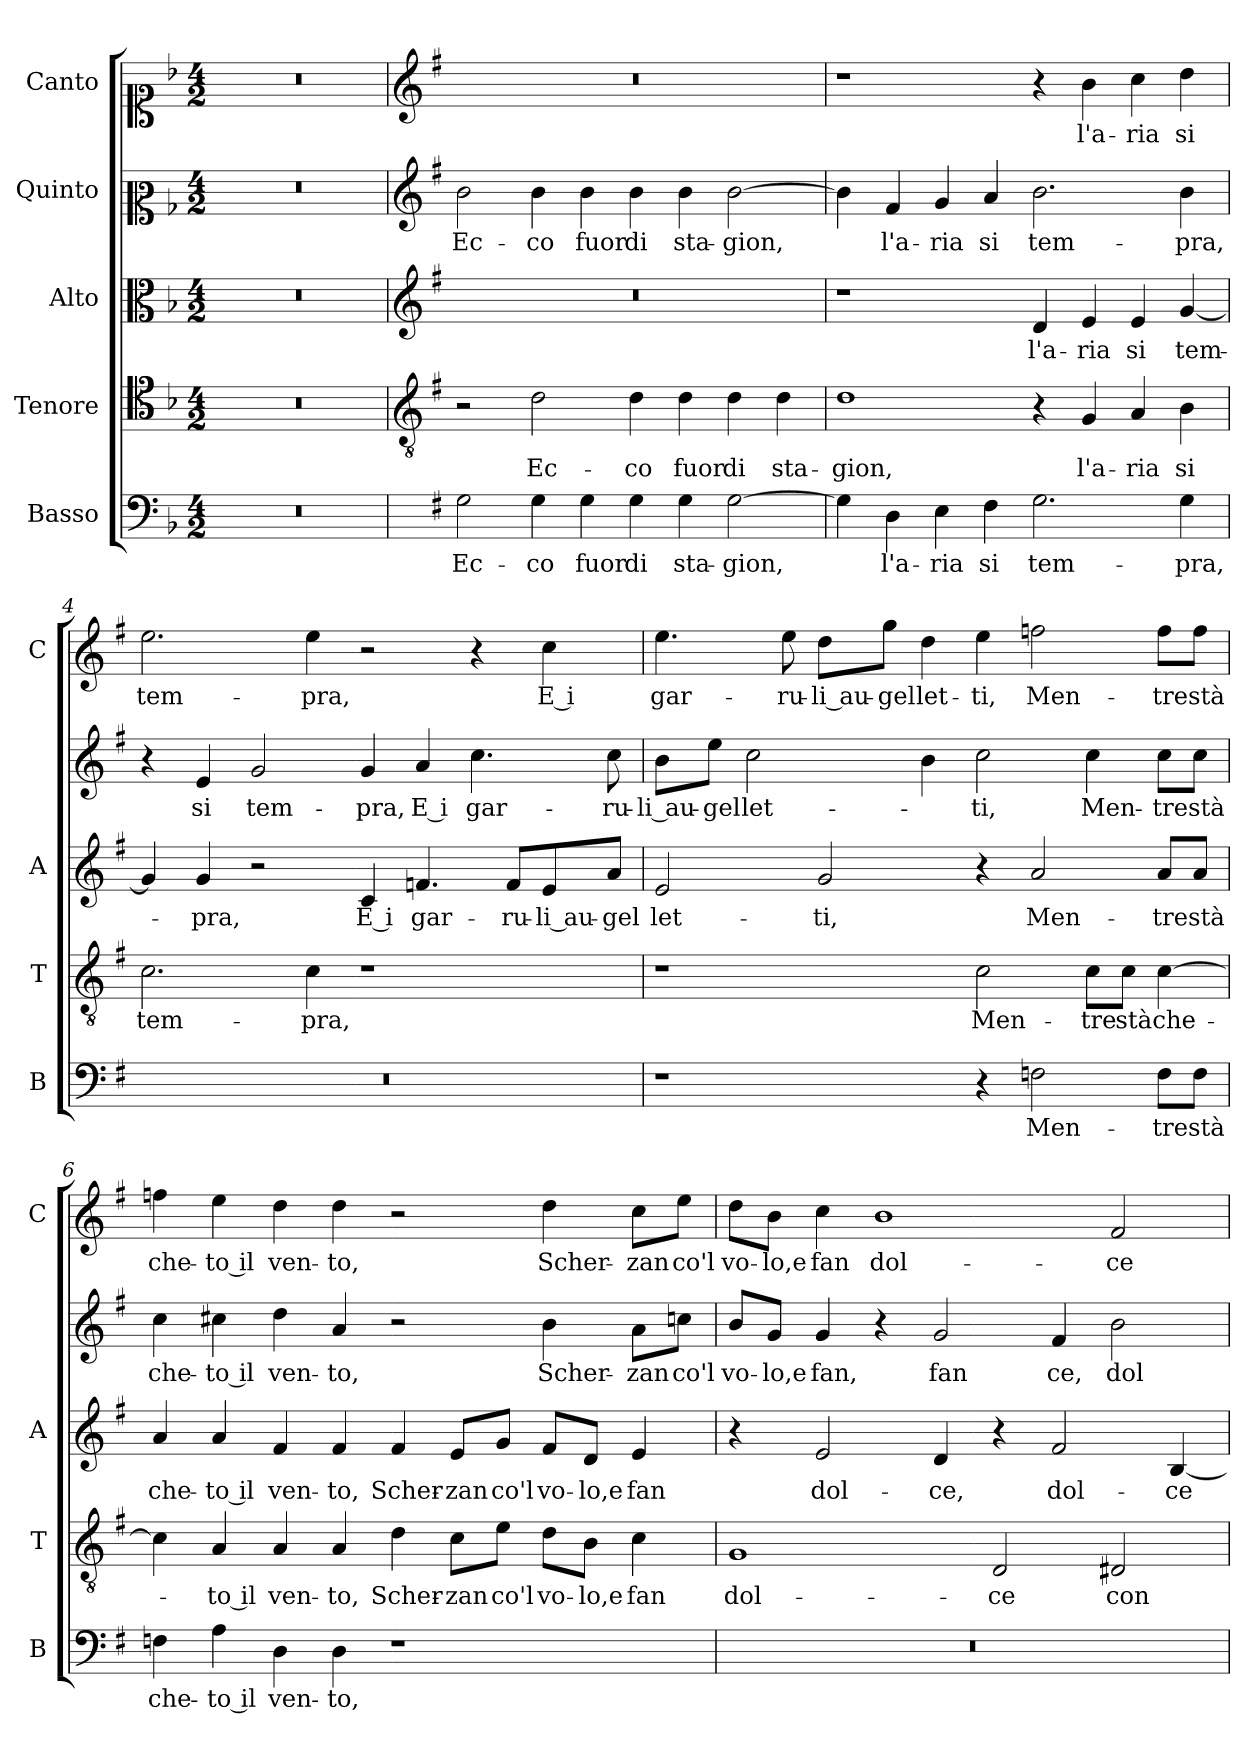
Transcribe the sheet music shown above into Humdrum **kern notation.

**kern	**text	**kern	**text	**kern	**text	**kern	**text	**kern	**text
*part5	*part5	*part4	*part4	*part3	*part3	*part2	*part2	*part1	*part1
*staff5	*staff5	*staff4	*staff4	*staff3	*staff3	*staff2	*staff2	*staff1	*staff1
*I"Basso	*	*I"Tenore	*	*I"Alto	*	*I"Quinto	*	*I"Canto	*
*I'B	*	*I'T	*	*I'A	*	*	*	*I'C	*
*clefF4	*	*clefC4	*	*clefC3	*	*clefC2	*	*clefC1	*
*k[b-]	*	*k[b-]	*	*k[b-]	*	*k[b-]	*	*k[b-]	*
*F:	*	*F:	*	*F:	*	*F:	*	*F:	*
*M4/2	*	*M4/2	*	*M4/2	*	*M4/2	*	*M4/2	*
=1	=1	=1	=1	=1	=1	=1	=1	=1	=1
0r	.	0r	.	0r	.	0r	.	0r	.
=2	=2	=2	=2	=2	=2	=2	=2	=2	=2
*	*	*clefGv2	*	*clefG2	*	*clefG2	*	*clefG2	*
*k[f#]	*	*k[f#]	*	*k[f#]	*	*k[f#]	*	*k[f#]	*
*G:	*	*G:	*	*G:	*	*G:	*	*G:	*
!	!LO:LY:b	!	!	!	!	!	!LO:LY:b	!	!
2G\	Ec-	2r	.	0r	.	2b\	Ec-	0r	.
!	!LO:LY:b	!	!LO:LY:b	!	!	!	!LO:LY:b	!	!
4G\	-co	2d\	Ec-	.	.	4b\	-co	.	.
!	!LO:LY:b	!	!	!	!	!	!LO:LY:b	!	!
4G\	fuor	.	.	.	.	4b\	fuor	.	.
!	!LO:LY:b	!	!LO:LY:b	!	!	!	!LO:LY:b	!	!
4G\	di	4d\	-co	.	.	4b\	di	.	.
!	!LO:LY:b	!	!LO:LY:b	!	!	!	!LO:LY:b	!	!
4G\	sta-	4d\	fuor	.	.	4b\	sta-	.	.
!	!LO:LY:b	!	!LO:LY:b	!	!	!	!LO:LY:b	!	!
[2G\	-gion,	4d\	di	.	.	[2b\	-gion,	.	.
!	!	!	!LO:LY:b	!	!	!	!	!	!
.	.	4d\	sta-	.	.	.	.	.	.
=3	=3	=3	=3	=3	=3	=3	=3	=3	=3
!	!	!	!LO:LY:b	!	!	!	!	!	!
4G\]	.	1d	-gion,	1r	.	4b\]	.	1r	.
!	!LO:LY:b	!	!	!	!	!	!LO:LY:b	!	!
4D\	l'a-	.	.	.	.	4f#/	l'a-	.	.
!	!LO:LY:b	!	!	!	!	!	!LO:LY:b	!	!
4E\	-ria	.	.	.	.	4g/	-ria	.	.
!	!LO:LY:b	!	!	!	!	!	!LO:LY:b	!	!
4F#\	si	.	.	.	.	4a/	si	.	.
!	!LO:LY:b	!	!	!	!LO:LY:b	!	!LO:LY:b	!	!
2.G\	tem-	4r	.	4d/	l'a-	2.b\	tem-	4r	.
!	!	!	!LO:LY:b	!	!LO:LY:b	!	!	!	!LO:LY:b
.	.	4G/	l'a-	4e/	-ria	.	.	4b\	l'a-
!	!	!	!LO:LY:b	!	!LO:LY:b	!	!	!	!LO:LY:b
.	.	4A/	-ria	4e/	si	.	.	4cc\	-ria
!	!LO:LY:b	!	!LO:LY:b	!	!LO:LY:b	!	!LO:LY:b	!	!LO:LY:b
4G\	-pra,	4B\	si	[4g/	tem-	4b\	-pra,	4dd\	si
=4	=4	=4	=4	=4	=4	=4	=4	=4	=4
!	!	!	!LO:LY:b	!	!	!	!	!	!LO:LY:b
0r	.	2.c\	tem-	4g/]	.	4r	.	2.ee\	tem-
!	!	!	!	!	!LO:LY:b	!	!LO:LY:b	!	!
.	.	.	.	4g/	-pra,	4e/	si	.	.
!	!	!	!	!	!	!	!LO:LY:b	!	!
.	.	.	.	2r	.	2g/	tem-	.	.
!	!	!	!LO:LY:b	!	!	!	!	!	!LO:LY:b
.	.	4c\	-pra,	.	.	.	.	4ee\	-pra,
!	!	!	!	!	!LO:LY:b	!	!LO:LY:b	!	!
.	.	1r	.	4c/	E i	4g/	-pra,	2r	.
!	!	!	!	!	!LO:LY:b	!	!LO:LY:b	!	!
.	.	.	.	4.fn/	gar-	4a/	E i	.	.
!	!	!	!	!	!	!	!LO:LY:b	!	!
.	.	.	.	.	.	4.cc\	gar-	4r	.
!	!	!	!	!	!LO:LY:b	!	!	!	!
.	.	.	.	8f/L	-ru-	.	.	.	.
!	!	!	!	!	!LO:LY:b	!	!	!	!LO:LY:b
.	.	.	.	8e/	-li au-	.	.	4cc\	E i
!	!	!	!	!	!LO:LY:b	!	!LO:LY:b	!	!
.	.	.	.	8a/J	-gel	8cc\	-ru-	.	.
!!LO:LB:g=z
=5	=5	=5	=5	=5	=5	=5	=5	=5	=5
!	!	!	!	!	!LO:LY:b	!	!LO:LY:b	!	!LO:LY:b
1r	.	1r	.	2e/	let-	8b\L	-li au-	4.ee\	gar-
!	!	!	!	!	!	!	!LO:LY:b	!	!
.	.	.	.	.	.	8ee\J	-gel	.	.
!	!	!	!	!	!	!	!LO:LY:b	!	!
.	.	.	.	.	.	2cc\	let-	.	.
!	!	!	!	!	!	!	!	!	!LO:LY:b
.	.	.	.	.	.	.	.	8ee\	-ru-
!	!	!	!	!	!LO:LY:b	!	!	!	!LO:LY:b
.	.	.	.	2g/	-ti,	.	.	8dd\L	-li au-
!	!	!	!	!	!	!	!	!	!LO:LY:b
.	.	.	.	.	.	.	.	8gg\J	-gel
!	!	!	!	!	!	!	!	!	!LO:LY:b
.	.	.	.	.	.	4b\	.	4dd\	let-
!	!	!	!LO:LY:b	!	!	!	!LO:LY:b	!	!LO:LY:b
4r	.	2c\	Men-	4r	.	2cc\	-ti,	4ee\	-ti,
!	!LO:LY:b	!	!	!	!LO:LY:b	!	!	!	!LO:LY:b
2Fn\	Men-	.	.	2a/	Men-	.	.	2ffn\	Men-
!	!	!	!LO:LY:b	!	!	!	!LO:LY:b	!	!
.	.	8c\L	-tre	.	.	4cc\	Men-	.	.
!	!	!	!LO:LY:b	!	!	!	!	!	!
.	.	8c\J	stà	.	.	.	.	.	.
!	!LO:LY:b	!	!LO:LY:b	!	!LO:LY:b	!	!LO:LY:b	!	!LO:LY:b
8F\L	-tre	[4c\	che-	8a/L	-tre	8cc\L	-tre	8ff\L	-tre
!	!LO:LY:b	!	!	!	!LO:LY:b	!	!LO:LY:b	!	!LO:LY:b
8F\J	stà	.	.	8a/J	stà	8cc\J	stà	8ff\J	stà
=6	=6	=6	=6	=6	=6	=6	=6	=6	=6
!	!LO:LY:b	!	!	!	!LO:LY:b	!	!LO:LY:b	!	!LO:LY:b
4Fn\	che-	4c\]	.	4a/	che-	4cc\	che-	4ffn\	che-
!	!LO:LY:b	!	!LO:LY:b	!	!LO:LY:b	!	!LO:LY:b	!	!LO:LY:b
4A\	-to il	4A/	-to il	4a/	-to il	4cc#X\	-to il	4ee\	-to il
!	!LO:LY:b	!	!LO:LY:b	!	!LO:LY:b	!	!LO:LY:b	!	!LO:LY:b
4D\	ven-	4A/	ven-	4f#/	ven-	4dd\	ven-	4dd\	ven-
!	!LO:LY:b	!	!LO:LY:b	!	!LO:LY:b	!	!LO:LY:b	!	!LO:LY:b
4D\	-to,	4A/	-to,	4f#/	-to,	4a/	-to,	4dd\	-to,
!	!	!	!LO:LY:b	!	!LO:LY:b	!	!	!	!
1r	.	4d\	Scher-	4f#/	Scher-	2r	.	2r	.
!	!	!	!LO:LY:b	!	!LO:LY:b	!	!	!	!
.	.	8c\L	-zan	8e/L	-zan	.	.	.	.
!	!	!	!LO:LY:b	!	!LO:LY:b	!	!	!	!
.	.	8e\J	co'l	8g/J	co'l	.	.	.	.
!	!	!	!LO:LY:b	!	!LO:LY:b	!	!LO:LY:b	!	!LO:LY:b
.	.	8d\L	vo-	8f#/L	vo-	4b\	Scher-	4dd\	Scher-
!	!	!	!LO:LY:b	!	!LO:LY:b	!	!	!	!
.	.	8B\J	-lo,e	8d/J	-lo,e	.	.	.	.
!	!	!	!LO:LY:b	!	!LO:LY:b	!	!LO:LY:b	!	!LO:LY:b
.	.	4c\	fan	4e/	fan	8a\L	-zan	8cc\L	-zan
!	!	!	!	!	!	!	!LO:LY:b	!	!LO:LY:b
.	.	.	.	.	.	8ccn\J	co'l	8ee\J	co'l
=7	=7	=7	=7	=7	=7	=7	=7	=7	=7
!	!	!	!LO:LY:b	!	!	!	!LO:LY:b	!	!LO:LY:b
0r	.	1G	dol-	4r	.	8b/L	vo-	8dd\L	vo-
!	!	!	!	!	!	!	!LO:LY:b	!	!LO:LY:b
.	.	.	.	.	.	8g/J	-lo,e	8b\J	-lo,e
!	!	!	!	!	!LO:LY:b	!	!LO:LY:b	!	!LO:LY:b
.	.	.	.	2e/	dol-	4g/	fan,	4cc\	fan
!	!	!	!	!	!	!	!	!	!LO:LY:b
.	.	.	.	.	.	4r	.	1b	dol-
!	!	!	!	!	!LO:LY:b	!	!LO:LY:b	!	!
.	.	.	.	4d/	-ce,	2g/	fan	.	.
!	!	!	!LO:LY:b	!	!	!	!	!	!
.	.	2D/	-ce	4r	.	.	.	.	.
!	!	!	!	!	!LO:LY:b	!	!LO:LY:b	!	!
.	.	.	.	2f#/	dol-	4f#/	ce,	.	.
!	!	!	!LO:LY:b	!	!	!	!LO:LY:b	!	!LO:LY:b
.	.	2D#X/	con-	.	.	2b\	dol-	2f#/	-ce
!	!	!	!	!	!LO:LY:b	!	!	!	!
.	.	.	.	[4B/	-ce	.	.	.	.
=	=	=	=	=	=	=	=	=	=
*-	*-	*-	*-	*-	*-	*-	*-	*-	*-
